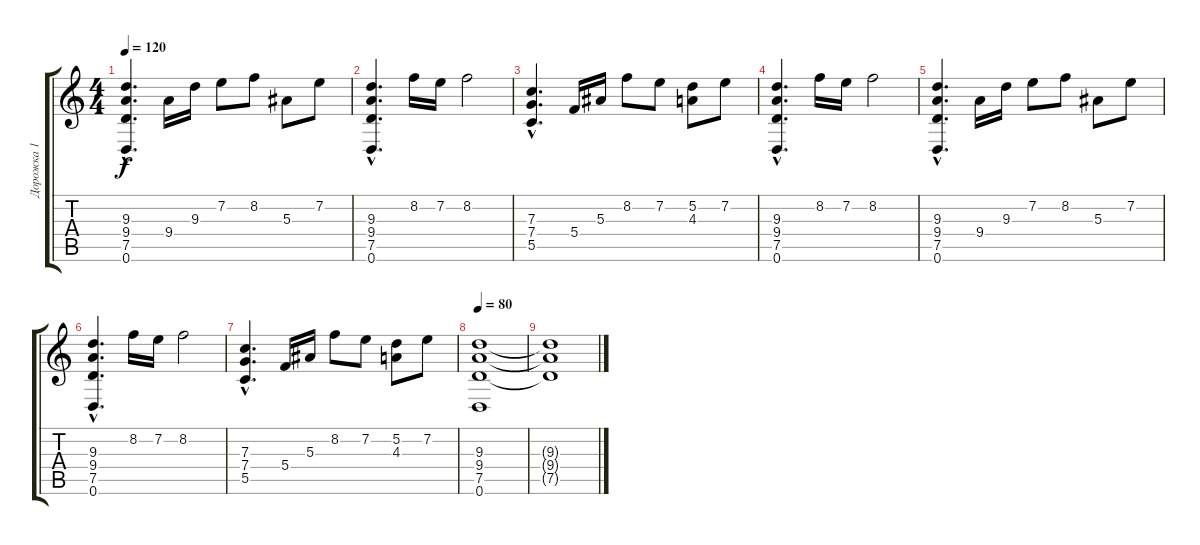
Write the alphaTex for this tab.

\track ("Дорожка 1" "Дорожка 1") {instrument distortionguitar}
\staff {score tabs}
\tuning (D4 A3 F3 C3 G2 D2) {hide}
\ts (4 4)
\tempo 120
\clef g2
\ks c
(9.3{hac} 9.4{hac} 7.5{hac} 0.6{hac}).4{d dy f} 9.4.16 9.3.16 7.2.8 8.2.8 5.3.8 7.2.8 |
(9.3{hac} 9.4{hac} 7.5{hac} 0.6{hac}).4{d} 8.2.16 7.2.16 8.2.2 |
(7.3{hac} 7.4{hac} 5.5{hac}).4{d} 5.4.16 5.3.16 8.2.8 7.2.8 (5.2 4.3).8 7.2.8 |
(9.3{hac} 9.4{hac} 7.5{hac} 0.6{hac}).4{d} 8.2.16 7.2.16 8.2.2 |
(9.3{hac} 9.4{hac} 7.5{hac} 0.6{hac}).4{d} 9.4.16 9.3.16 7.2.8 8.2.8 5.3.8 7.2.8 |
(9.3{hac} 9.4{hac} 7.5{hac} 0.6{hac}).4{d} 8.2.16 7.2.16 8.2.2 |
(7.3{hac} 7.4{hac} 5.5{hac}).4{d} 5.4.16 5.3.16 8.2.8 7.2.8 (5.2 4.3).8 7.2.8 |
\tempo 80
(9.3 9.4 7.5 0.6).1 |
(9.3{t} 9.4{t} 7.5{t}).1
